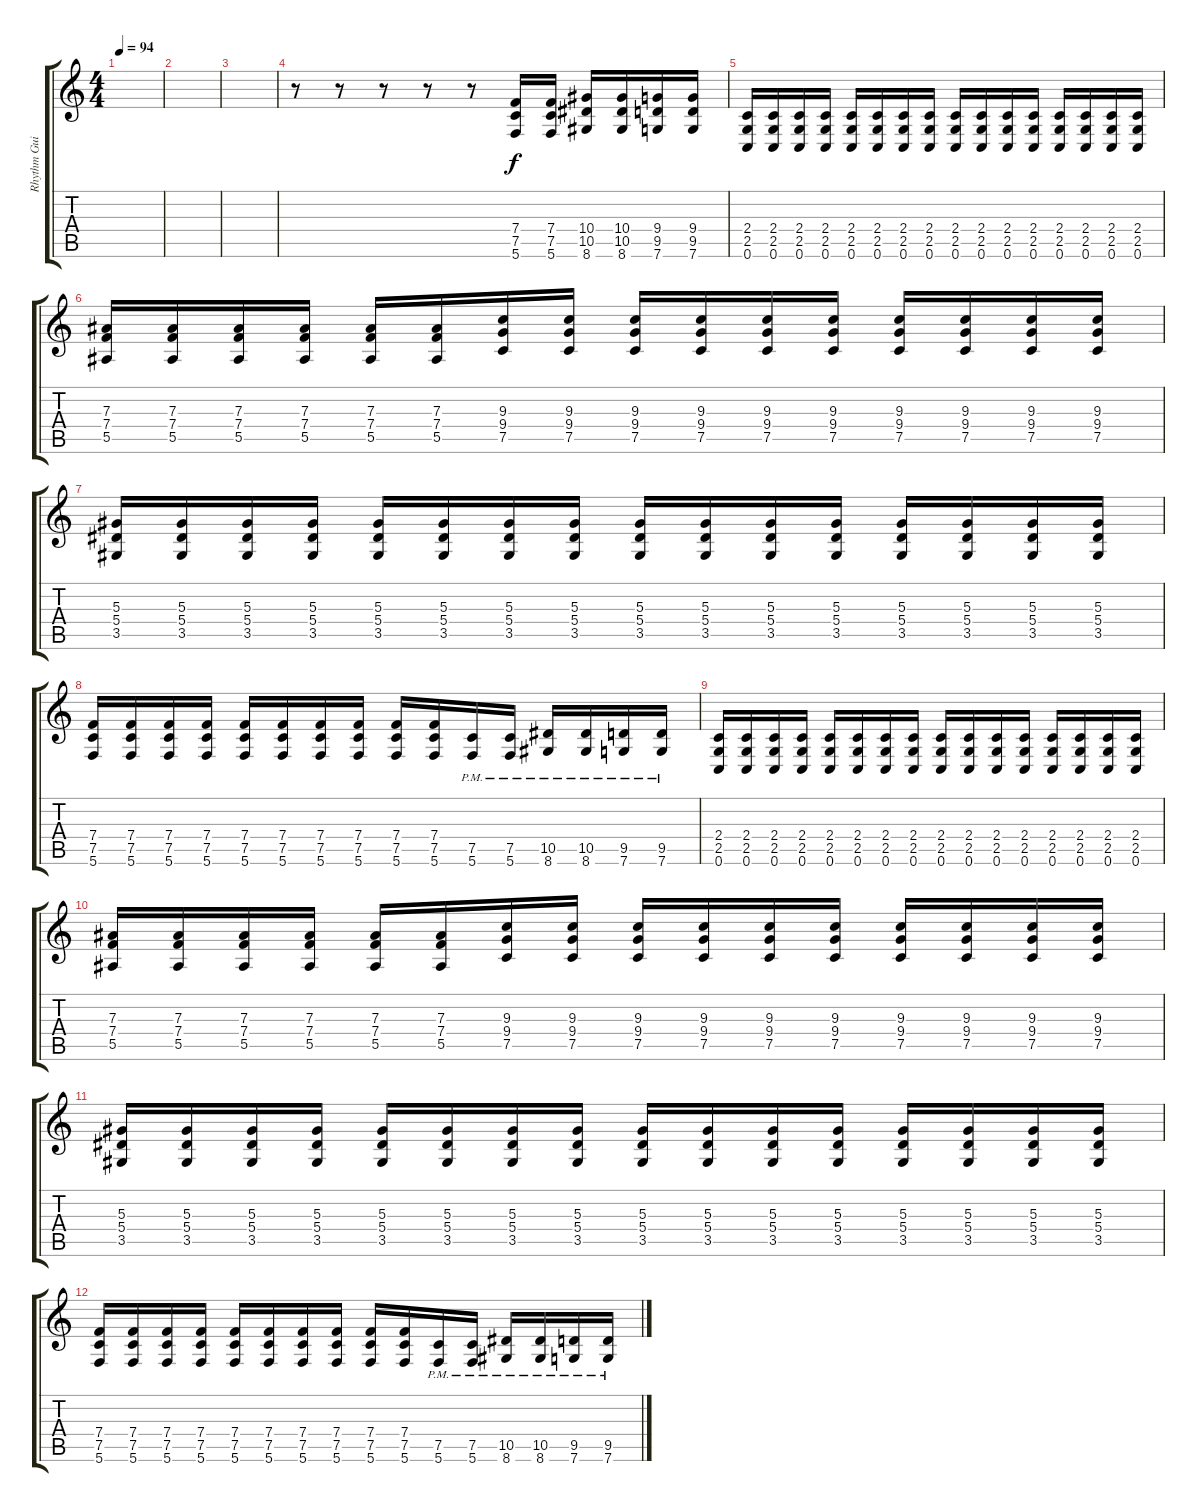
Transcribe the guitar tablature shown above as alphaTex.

\track ("Rhythm Guitars" "Rhythm Gui") {instrument distortionguitar}
\staff {score tabs}
\tuning (C4 G3 Eb3 Bb2 F2 C2) {hide}
\ts (4 4)
\tempo 94
\clef g2
\ks c
|
|
|
r.8 r.8 r.8 r.8 r.8 (7.4 7.5 5.6).16 (7.4 7.5 5.6).16 (10.4 10.5 8.6).16 (10.4 10.5 8.6).16 (9.4 9.5 7.6).16 (9.4 9.5 7.6).16 |
(2.4 2.5 0.6).16 (2.4 2.5 0.6).16 (2.4 2.5 0.6).16 (2.4 2.5 0.6).16 (2.4 2.5 0.6).16 (2.4 2.5 0.6).16 (2.4 2.5 0.6).16 (2.4 2.5 0.6).16 (2.4 2.5 0.6).16 (2.4 2.5 0.6).16 (2.4 2.5 0.6).16 (2.4 2.5 0.6).16 (2.4 2.5 0.6).16 (2.4 2.5 0.6).16 (2.4 2.5 0.6).16 (2.4 2.5 0.6).16 |
(7.3 7.4 5.5).16 (7.3 7.4 5.5).16 (7.3 7.4 5.5).16 (7.3 7.4 5.5).16 (7.3 7.4 5.5).16 (7.3 7.4 5.5).16 (9.3 9.4 7.5).16 (9.3 9.4 7.5).16 (9.3 9.4 7.5).16 (9.3 9.4 7.5).16 (9.3 9.4 7.5).16 (9.3 9.4 7.5).16 (9.3 9.4 7.5).16 (9.3 9.4 7.5).16 (9.3 9.4 7.5).16 (9.3 9.4 7.5).16 |
(5.3 5.4 3.5).16 (5.3 5.4 3.5).16 (5.3 5.4 3.5).16 (5.3 5.4 3.5).16 (5.3 5.4 3.5).16 (5.3 5.4 3.5).16 (5.3 5.4 3.5).16 (5.3 5.4 3.5).16 (5.3 5.4 3.5).16 (5.3 5.4 3.5).16 (5.3 5.4 3.5).16 (5.3 5.4 3.5).16 (5.3 5.4 3.5).16 (5.3 5.4 3.5).16 (5.3 5.4 3.5).16 (5.3 5.4 3.5).16 |
(7.4 7.5 5.6).16 (7.4 7.5 5.6).16 (7.4 7.5 5.6).16 (7.4 7.5 5.6).16 (7.4 7.5 5.6).16 (7.4 7.5 5.6).16 (7.4 7.5 5.6).16 (7.4 7.5 5.6).16 (7.4 7.5 5.6).16 (7.4 7.5 5.6).16 (7.5{pm} 5.6{pm}).16 (7.5{pm} 5.6{pm}).16 (10.5{pm} 8.6{pm}).16 (10.5{pm} 8.6{pm}).16 (9.5{pm} 7.6{pm}).16 (9.5{pm} 7.6{pm}).16 |
(2.4 2.5 0.6).16 (2.4 2.5 0.6).16 (2.4 2.5 0.6).16 (2.4 2.5 0.6).16 (2.4 2.5 0.6).16 (2.4 2.5 0.6).16 (2.4 2.5 0.6).16 (2.4 2.5 0.6).16 (2.4 2.5 0.6).16 (2.4 2.5 0.6).16 (2.4 2.5 0.6).16 (2.4 2.5 0.6).16 (2.4 2.5 0.6).16 (2.4 2.5 0.6).16 (2.4 2.5 0.6).16 (2.4 2.5 0.6).16 |
(7.3 7.4 5.5).16 (7.3 7.4 5.5).16 (7.3 7.4 5.5).16 (7.3 7.4 5.5).16 (7.3 7.4 5.5).16 (7.3 7.4 5.5).16 (9.3 9.4 7.5).16 (9.3 9.4 7.5).16 (9.3 9.4 7.5).16 (9.3 9.4 7.5).16 (9.3 9.4 7.5).16 (9.3 9.4 7.5).16 (9.3 9.4 7.5).16 (9.3 9.4 7.5).16 (9.3 9.4 7.5).16 (9.3 9.4 7.5).16 |
(5.3 5.4 3.5).16 (5.3 5.4 3.5).16 (5.3 5.4 3.5).16 (5.3 5.4 3.5).16 (5.3 5.4 3.5).16 (5.3 5.4 3.5).16 (5.3 5.4 3.5).16 (5.3 5.4 3.5).16 (5.3 5.4 3.5).16 (5.3 5.4 3.5).16 (5.3 5.4 3.5).16 (5.3 5.4 3.5).16 (5.3 5.4 3.5).16 (5.3 5.4 3.5).16 (5.3 5.4 3.5).16 (5.3 5.4 3.5).16 |
(7.4 7.5 5.6).16 (7.4 7.5 5.6).16 (7.4 7.5 5.6).16 (7.4 7.5 5.6).16 (7.4 7.5 5.6).16 (7.4 7.5 5.6).16 (7.4 7.5 5.6).16 (7.4 7.5 5.6).16 (7.4 7.5 5.6).16 (7.4 7.5 5.6).16 (7.5{pm} 5.6{pm}).16 (7.5{pm} 5.6{pm}).16 (10.5{pm} 8.6{pm}).16 (10.5{pm} 8.6{pm}).16 (9.5{pm} 7.6{pm}).16 (9.5{pm} 7.6{pm}).16
